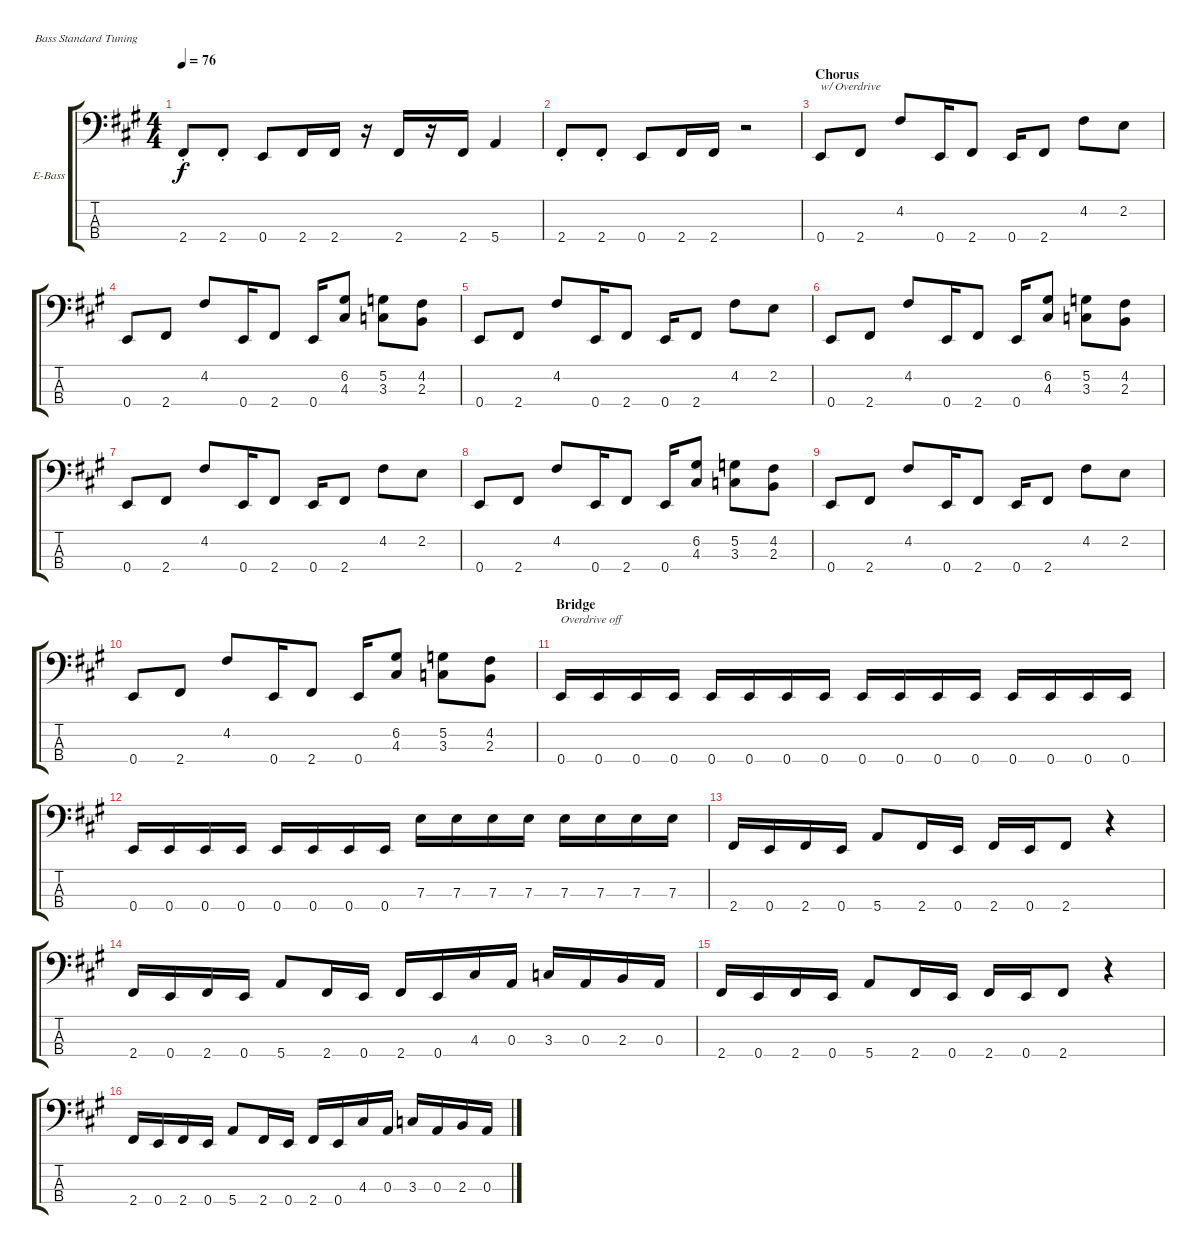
\defaultSystemsLayout 4
\bracketExtendMode groupsimilarinstruments
\firstSystemTrackNameOrientation horizontal
\otherSystemsTrackNameOrientation horizontal
\track ("Bass Guitar" "E-Bass") {instrument electricbassfinger}
\staff {score tabs}
\tuning (G2 D2 A1 E1)
\ts (4 4)
\tempo 76
\clef f4
\scale
0.333333
\ks f#minor
2.4{st}.8{dy f} 2.4{st}.8 0.4.8 2.4.16 2.4.16 r.16 2.4.16 r.16 2.4.16 5.4.4 |
\scale
0.333333 2.4{st}.8 2.4{st}.8 0.4.8 2.4.16 2.4.16 r.2 |
\section ("" "Chorus")
\scale
0.333333 0.4.8{txt "w/ Overdrive"} 2.4.8 4.2.8 0.4.16 2.4.8 0.4.16 2.4.8 4.2.8 2.2.8 |
\scale
0.333333 0.4.8 2.4.8 4.2.8 0.4.16 2.4.8 0.4.16 (4.3 6.2).8 (3.3 5.2).8 (2.3 4.2).8 |
\scale
0.333333 0.4.8 2.4.8 4.2.8 0.4.16 2.4.8 0.4.16 2.4.8 4.2.8 2.2.8 |
\scale
0.333333 0.4.8 2.4.8 4.2.8 0.4.16 2.4.8 0.4.16 (4.3 6.2).8 (3.3 5.2).8 (2.3 4.2).8 |
\scale
0.333333 0.4.8 2.4.8 4.2.8 0.4.16 2.4.8 0.4.16 2.4.8 4.2.8 2.2.8 |
\scale
0.333333 0.4.8 2.4.8 4.2.8 0.4.16 2.4.8 0.4.16 (4.3 6.2).8 (3.3 5.2).8 (2.3 4.2).8 |
\scale
0.333333 0.4.8 2.4.8 4.2.8 0.4.16 2.4.8 0.4.16 2.4.8 4.2.8 2.2.8 |
\scale
0.333333 0.4.8 2.4.8 4.2.8 0.4.16 2.4.8 0.4.16 (4.3 6.2).8 (3.3 5.2).8 (2.3 4.2).8 |
\section ("" "Bridge")
\scale
0.333333 0.4.16{txt "Overdrive off"} 0.4.16 0.4.16 0.4.16 0.4.16 0.4.16 0.4.16 0.4.16 0.4.16 0.4.16 0.4.16 0.4.16 0.4.16 0.4.16 0.4.16 0.4.16 |
\scale
0.333333 0.4.16 0.4.16 0.4.16 0.4.16 0.4.16 0.4.16 0.4.16 0.4.16 7.3.16 7.3.16 7.3.16 7.3.16 7.3.16 7.3.16 7.3.16 7.3.16 |
\scale
0.333333 2.4.16 0.4.16 2.4.16 0.4.16 5.4.8 2.4.16 0.4.16 2.4.16 0.4.16 2.4.8 r.4 |
\scale
0.333333 2.4.16 0.4.16 2.4.16 0.4.16 5.4.8 2.4.16 0.4.16 2.4.16 0.4.16 4.3.16 0.3.16 3.3.16 0.3.16 2.3.16 0.3.16 |
\scale
0.333333 2.4.16 0.4.16 2.4.16 0.4.16 5.4.8 2.4.16 0.4.16 2.4.16 0.4.16 2.4.8 r.4 |
\scale
0.333333 2.4.16 0.4.16 2.4.16 0.4.16 5.4.8 2.4.16 0.4.16 2.4.16 0.4.16 4.3.16 0.3.16 3.3.16 0.3.16 2.3.16 0.3.16
